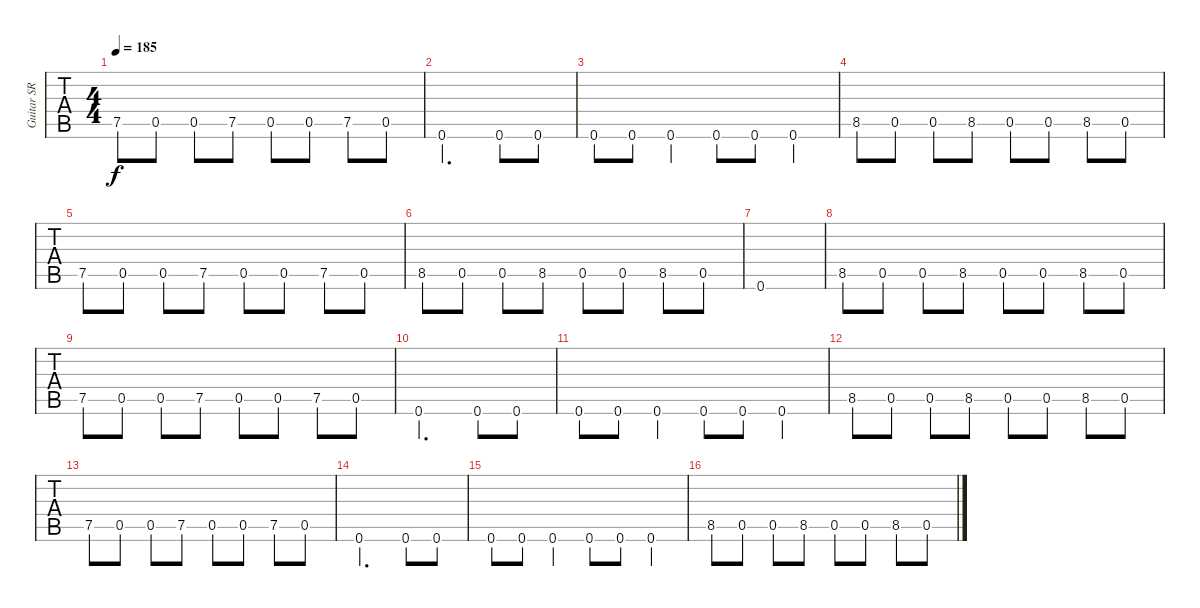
\track ("Guitar SR" "Guitar SR") {instrument distortionguitar}
\staff {tabs}
\tuning (E4 B3 G3 D3 A2 D2) {hide}
\ts (4 4)
\tempo 185
\clef g2
\ks c
7.5.8{dy f} 0.5.8 0.5.8 7.5.8 0.5.8 0.5.8 7.5.8 0.5.8 |
0.6.2{d} 0.6.8 0.6.8 |
0.6.8 0.6.8 0.6.4 0.6.8 0.6.8 0.6.4 |
8.5.8 0.5.8 0.5.8 8.5.8 0.5.8 0.5.8 8.5.8 0.5.8 |
7.5.8 0.5.8 0.5.8 7.5.8 0.5.8 0.5.8 7.5.8 0.5.8 |
8.5.8 0.5.8 0.5.8 8.5.8 0.5.8 0.5.8 8.5.8 0.5.8 |
0.6.1 |
8.5.8 0.5.8 0.5.8 8.5.8 0.5.8 0.5.8 8.5.8 0.5.8 |
7.5.8 0.5.8 0.5.8 7.5.8 0.5.8 0.5.8 7.5.8 0.5.8 |
0.6.2{d} 0.6.8 0.6.8 |
0.6.8 0.6.8 0.6.4 0.6.8 0.6.8 0.6.4 |
8.5.8 0.5.8 0.5.8 8.5.8 0.5.8 0.5.8 8.5.8 0.5.8 |
7.5.8 0.5.8 0.5.8 7.5.8 0.5.8 0.5.8 7.5.8 0.5.8 |
0.6.2{d} 0.6.8 0.6.8 |
0.6.8 0.6.8 0.6.4 0.6.8 0.6.8 0.6.4 |
8.5.8 0.5.8 0.5.8 8.5.8 0.5.8 0.5.8 8.5.8 0.5.8
